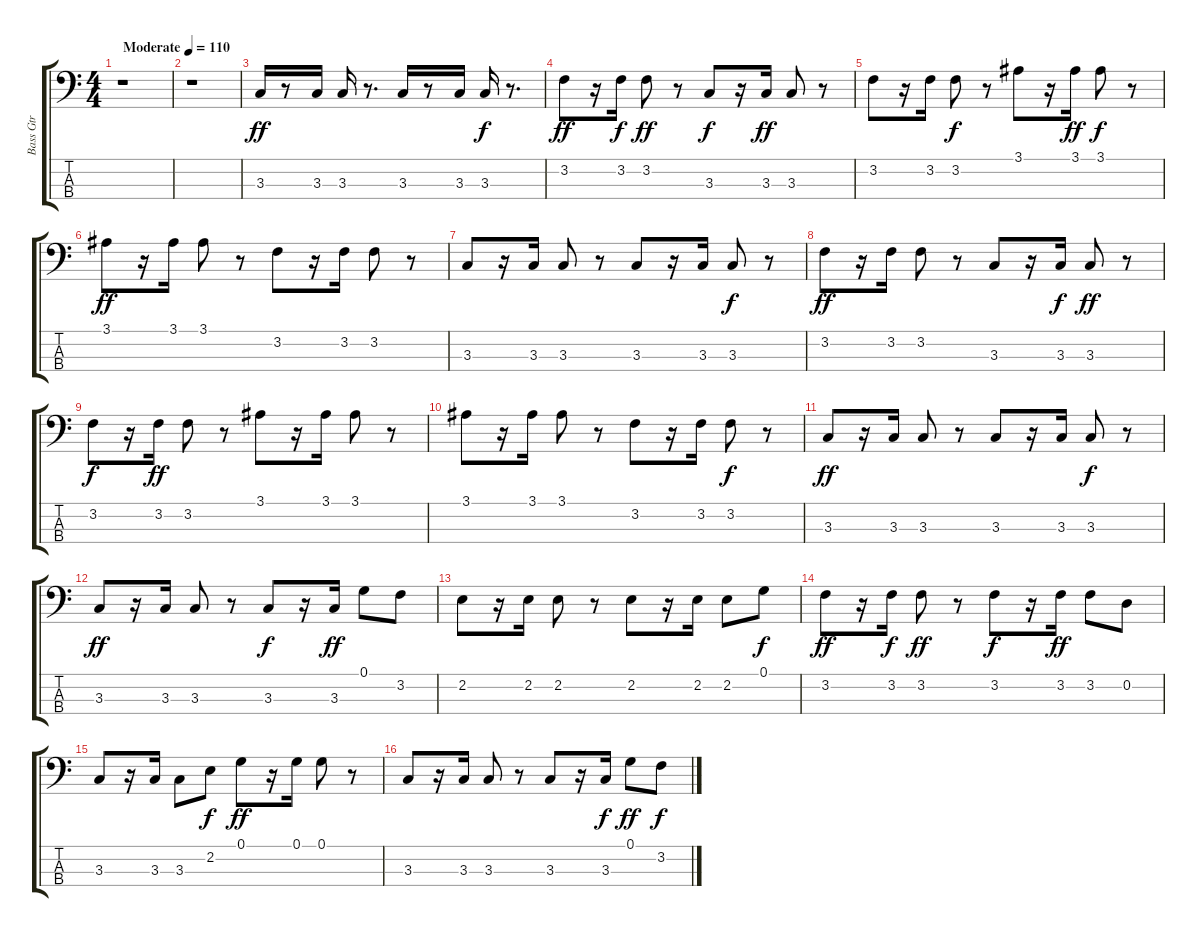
\track ("Bass Gtr" "Bass Gtr") {instrument acousticguitarsteel}
\staff {score tabs}
\tuning (G2 D2 A1 E1) {hide}
\ts (4 4)
\tempo (110 "Moderate")
\clef f4
\ks c
r.1{dy ff instrument acousticguitarsteel} |
r.1 |
3.3.16 r.8 3.3.16 3.3.16 r.8{d} 3.3.16 r.8 3.3.16 3.3.16{dy f} r.8{d} |
3.2.8{dy ff} r.16 3.2.16{dy f} 3.2.8{dy ff} r.8 3.3.8{dy f} r.16 3.3.16{dy ff} 3.3.8 r.8 |
3.2.8 r.16 3.2.16 3.2.8{dy f} r.8 3.1.8 r.16 3.1.16{dy ff} 3.1.8{dy f} r.8 |
3.1.8{dy ff} r.16 3.1.16 3.1.8 r.8 3.2.8 r.16 3.2.16 3.2.8 r.8 |
3.3.8 r.16 3.3.16 3.3.8 r.8 3.3.8 r.16 3.3.16 3.3.8{dy f} r.8 |
3.2.8{dy ff} r.16 3.2.16 3.2.8 r.8 3.3.8 r.16 3.3.16{dy f} 3.3.8{dy ff} r.8 |
3.2.8{dy f} r.16 3.2.16{dy ff} 3.2.8 r.8 3.1.8 r.16 3.1.16 3.1.8 r.8 |
3.1.8 r.16 3.1.16 3.1.8 r.8 3.2.8 r.16 3.2.16 3.2.8{dy f} r.8 |
3.3.8{dy ff} r.16 3.3.16 3.3.8 r.8 3.3.8 r.16 3.3.16 3.3.8{dy f} r.8 |
3.3.8{dy ff} r.16 3.3.16 3.3.8 r.8 3.3.8{dy f} r.16 3.3.16{dy ff} 0.1.8 3.2.8 |
2.2.8 r.16 2.2.16 2.2.8 r.8 2.2.8 r.16 2.2.16 2.2.8 0.1.8{dy f} |
3.2.8{dy ff} r.16 3.2.16{dy f} 3.2.8{dy ff} r.8 3.2.8{dy f} r.16 3.2.16{dy ff} 3.2.8 0.2.8 |
3.3.8 r.16 3.3.16 3.3.8 2.2.8{dy f} 0.1.8{dy ff} r.16 0.1.16 0.1.8 r.8 |
3.3.8 r.16 3.3.16 3.3.8 r.8 3.3.8 r.16 3.3.16{dy f} 0.1.8{dy ff} 3.2.8{dy f}
